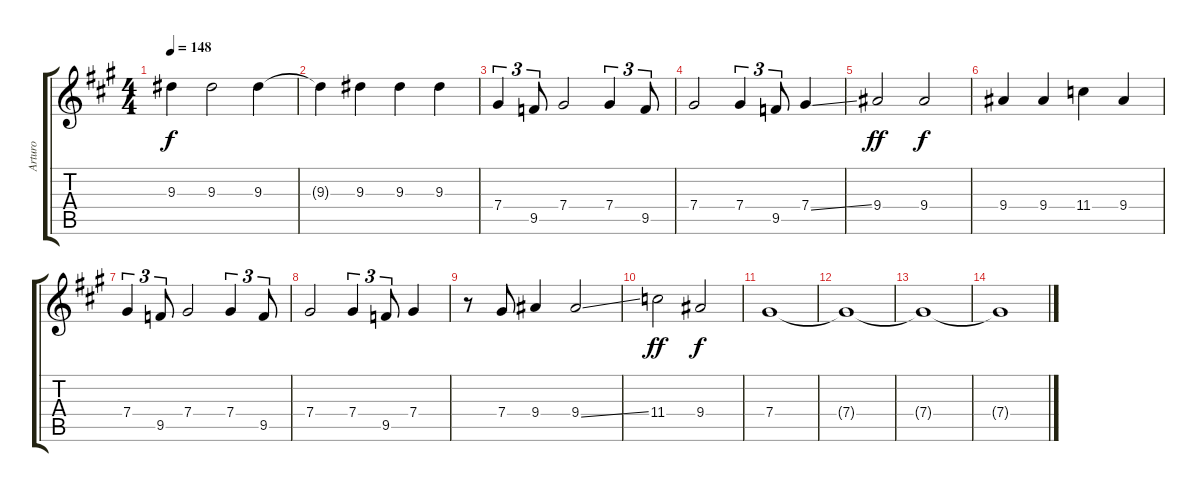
\track ("Arturo" "Arturo") {instrument overdrivenguitar}
\staff {score tabs}
\tuning (Eb4 Bb3 Gb3 Db3 Ab2 Eb2) {hide}
\ts (4 4)
\tempo 148
\clef g2
\ks a
9.3{t}.4{dy f} 9.3.2 9.3.4 |
9.3{t}.4 9.3.4 9.3.4 9.3.4 |
7.4.4{tu (3 2)} 9.5.8{tu (3 2)} 7.4.2 7.4.4{tu (3 2)} 9.5.8{tu (3 2)} |
7.4.2 7.4.4{tu (3 2)} 9.5.8{tu (3 2)} 7.4{ss}.4 |
9.4.2{dy ff} 9.4.2{dy f} |
9.4.4 9.4.4 11.4.4 9.4.4 |
7.4.4{tu (3 2)} 9.5.8{tu (3 2)} 7.4.2 7.4.4{tu (3 2)} 9.5.8{tu (3 2)} |
7.4.2 7.4.4{tu (3 2)} 9.5.8{tu (3 2)} 7.4.4 |
r.8 7.4.8 9.4.4 9.4{ss}.2 |
11.4.2{dy ff} 9.4.2{dy f} |
7.4.1{volume 0} |
7.4{t}.1 |
7.4{t}.1 |
7.4{t}.1
